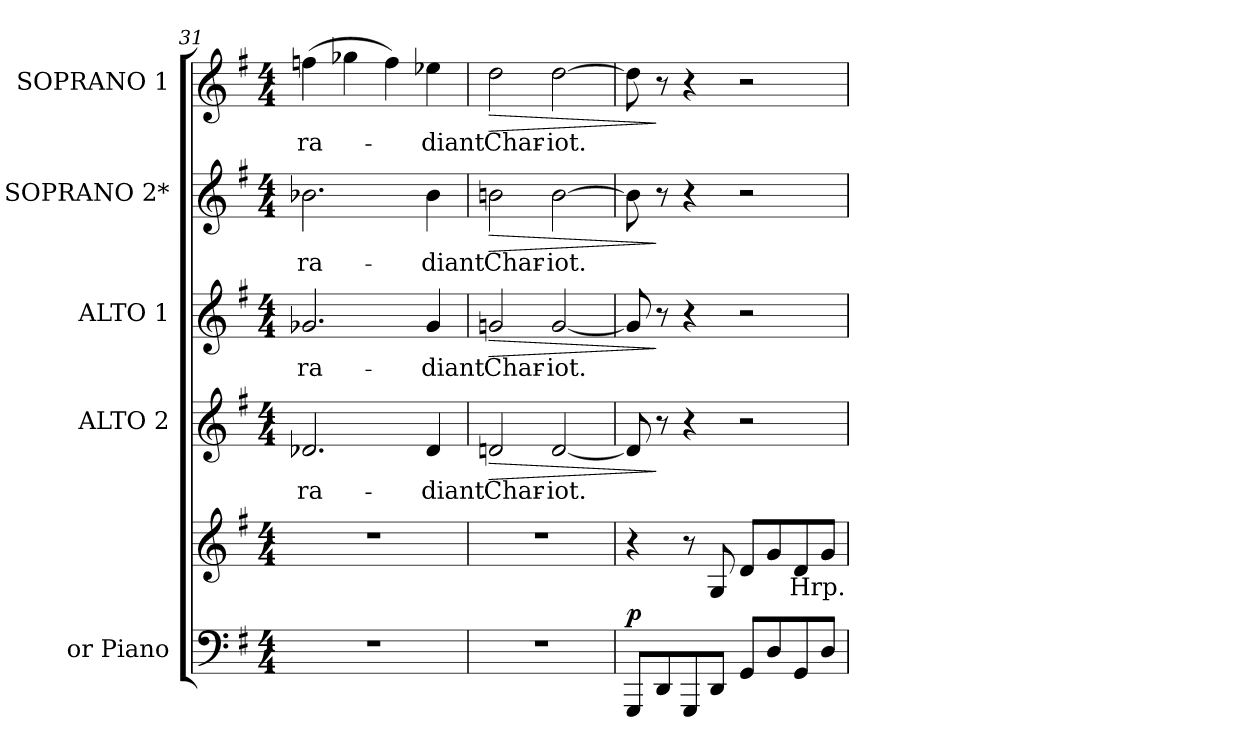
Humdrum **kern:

**kern	**kern	**dynam	**kern	**text	**dynam	**kern	**text	**dynam	**kern	**text	**dynam	**kern	**text	**dynam
*part5	*part5	*part5	*part4	*part4	*part4	*part3	*part3	*part3	*part2	*part2	*part2	*part1	*part1	*part1
*staff6	*staff5	*staff5/6	*staff4	*staff4	*staff4	*staff3	*staff3	*staff3	*staff2	*staff2	*staff2	*staff1	*staff1	*staff1
*I"or Piano	*	*	*I"ALTO 2	*	*	*I"ALTO 1	*	*	*I"SOPRANO 2*	*	*	*I"SOPRANO 1	*	*
*	*	*	*I'A. 2	*	*	*I'A.1	*	*	*I'S. 2	*	*	*I'S. 1	*	*
!!LO:PB:g=z
*clefF4	*clefG2	*	*clefG2	*	*	*clefG2	*	*	*clefG2	*	*	*clefG2	*	*
*k[f#]	*k[f#]	*	*k[f#]	*	*	*k[f#]	*	*	*k[f#]	*	*	*k[f#]	*	*
*G:	*G:	*	*G:	*	*	*G:	*	*	*G:	*	*	*G:	*	*
*M4/4	*M4/4	*	*M4/4	*	*	*M4/4	*	*	*M4/4	*	*	*M4/4	*	*
=31	=31	=31	=31	=31	=31	=31	=31	=31	=31	=31	=31	=31	=31	=31
!	!	!	!	!LO:LY:b	!	!	!LO:LY:b	!	!	!LO:LY:b	!	!	!LO:LY:b	!
1r	1r	.	2.d-X/	ra-	.	2.g-X/	ra-	.	2.b-X\	ra-	.	(>4ffn\	ra-	.
.	.	.	.	.	.	.	.	.	.	.	.	4gg-X\	.	.
.	.	.	.	.	.	.	.	.	.	.	.	4ff\)	.	.
!	!	!	!	!LO:LY:b	!	!	!LO:LY:b	!	!	!LO:LY:b	!	!	!LO:LY:b	!
.	.	.	4d-/	-diant	.	4g-/	-diant	.	4b-\	-diant	.	4ee-X\	-diant	.
=32	=32	=32	=32	=32	=32	=32	=32	=32	=32	=32	=32	=32	=32	=32
!	!	!	!	!LO:LY:b	!LO:HP:b	!	!LO:LY:b	!LO:HP:b	!	!LO:LY:b	!LO:HP:b	!	!LO:LY:b	!LO:HP:b
1r	1r	.	2dn/	Char-	>	2gn/	Char-	>	2bn\	Char-	>	2dd\	Char-	>
!	!	!	!	!LO:LY:b	!	!	!LO:LY:b	!	!	!LO:LY:b	!	!	!LO:LY:b	!
.	.	.	[<2d/	-iot.	.	[<2g/	-iot.	.	[>2b\	-iot.	.	[>2dd\	-iot.	.
=33	=33	=33	=33	=33	=33	=33	=33	=33	=33	=33	=33	=33	=33	=33
!	!	!LO:DY:a=2	!	!	!	!	!	!	!	!	!	!	!	!
8GGG/L	4r	p	8d/]	.	.	8g/]	.	.	8b\]	.	.	8dd\]	.	.
8DD/	.	.	8r	.	]	8r	.	]	8r	.	]	8r	.	]
8GGG/	8r	.	4r	.	.	4r	.	.	4r	.	.	4r	.	.
8DD/J	8G/	.	.	.	.	.	.	.	.	.	.	.	.	.
8GG/L	8d/L	.	2r	.	.	2r	.	.	2r	.	.	2r	.	.
8D/	8g/	.	.	.	.	.	.	.	.	.	.	.	.	.
8GG/	8d/	.	.	.	.	.	.	.	.	.	.	.	.	.
8D/J	8g/J	.	.	.	.	.	.	.	.	.	.	.	.	.
!	!LO:TX:b:t=Hrp.	!	!	!	!	!	!	!	!	!	!	!	!	!
=	=	=	=	=	=	=	=	=	=	=	=	=	=	=
*-	*-	*-	*-	*-	*-	*-	*-	*-	*-	*-	*-	*-	*-	*-
